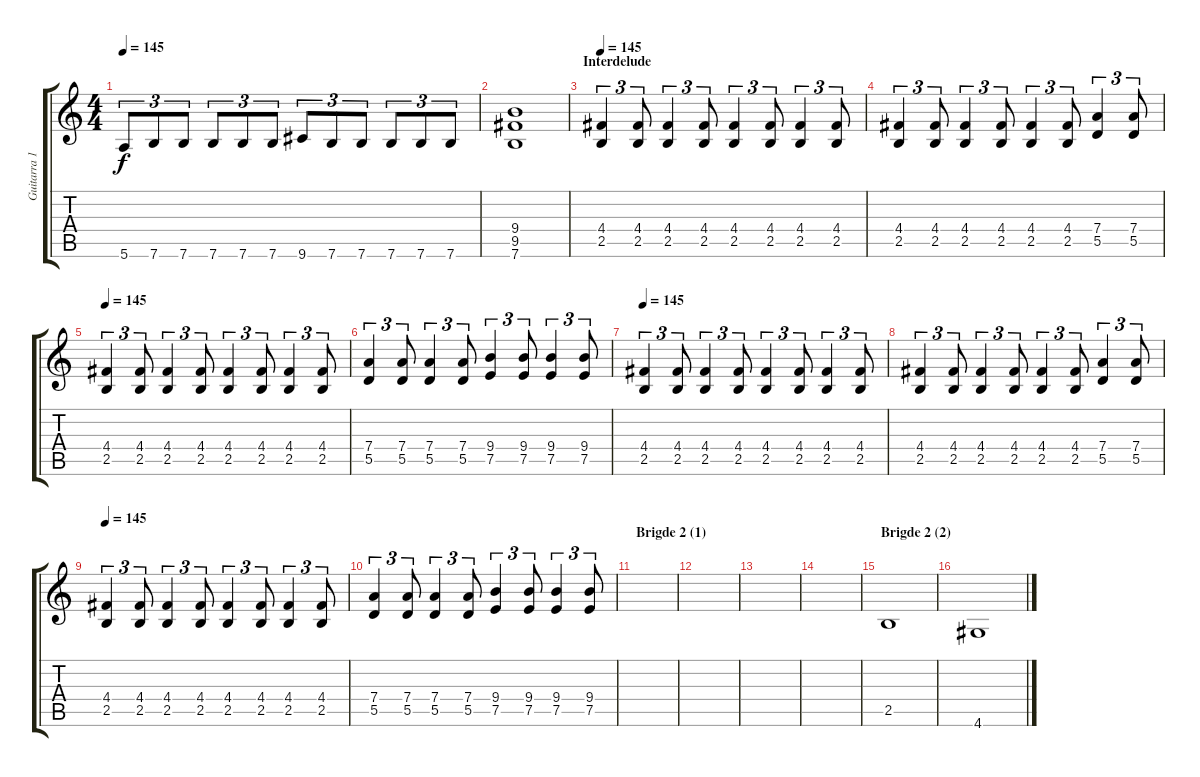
\track ("Guitarra 1" "Guitarra 1") {instrument overdrivenguitar}
\staff {score tabs}
\tuning (E4 B3 G3 D3 A2 E2) {hide}
\ts (4 4)
\tempo 145
\clef g2
\ks c
5.6.8{tu (3 2) dy f} 7.6.8{tu (3 2)} 7.6.8{tu (3 2)} 7.6.8{tu (3 2)} 7.6.8{tu (3 2)} 7.6.8{tu (3 2)} 9.6.8{tu (3 2)} 7.6.8{tu (3 2)} 7.6.8{tu (3 2)} 7.6.8{tu (3 2)} 7.6.8{tu (3 2)} 7.6.8{tu (3 2)} |
(9.4 9.5 7.6).1 |
\section ("" "Interdelude")
\tempo 145
(4.4 2.5).4{tu (3 2) volume 13} (4.4 2.5).8{tu (3 2)} (4.4 2.5).4{tu (3 2)} (4.4 2.5).8{tu (3 2)} (4.4 2.5).4{tu (3 2)} (4.4 2.5).8{tu (3 2)} (4.4 2.5).4{tu (3 2)} (4.4 2.5).8{tu (3 2)} |
(4.4 2.5).4{tu (3 2)} (4.4 2.5).8{tu (3 2)} (4.4 2.5).4{tu (3 2)} (4.4 2.5).8{tu (3 2)} (4.4 2.5).4{tu (3 2)} (4.4 2.5).8{tu (3 2)} (7.4 5.5).4{tu (3 2)} (7.4 5.5).8{tu (3 2)} |
\tempo 145
(4.4 2.5).4{tu (3 2) volume 10} (4.4 2.5).8{tu (3 2)} (4.4 2.5).4{tu (3 2)} (4.4 2.5).8{tu (3 2)} (4.4 2.5).4{tu (3 2)} (4.4 2.5).8{tu (3 2)} (4.4 2.5).4{tu (3 2)} (4.4 2.5).8{tu (3 2)} |
(7.4 5.5).4{tu (3 2)} (7.4 5.5).8{tu (3 2)} (7.4 5.5).4{tu (3 2)} (7.4 5.5).8{tu (3 2)} (9.4 7.5).4{tu (3 2)} (9.4 7.5).8{tu (3 2)} (9.4 7.5).4{tu (3 2)} (9.4 7.5).8{tu (3 2)} |
\tempo 145
(4.4 2.5).4{tu (3 2) volume 13} (4.4 2.5).8{tu (3 2)} (4.4 2.5).4{tu (3 2)} (4.4 2.5).8{tu (3 2)} (4.4 2.5).4{tu (3 2)} (4.4 2.5).8{tu (3 2)} (4.4 2.5).4{tu (3 2)} (4.4 2.5).8{tu (3 2)} |
(4.4 2.5).4{tu (3 2)} (4.4 2.5).8{tu (3 2)} (4.4 2.5).4{tu (3 2)} (4.4 2.5).8{tu (3 2)} (4.4 2.5).4{tu (3 2)} (4.4 2.5).8{tu (3 2)} (7.4 5.5).4{tu (3 2)} (7.4 5.5).8{tu (3 2)} |
\tempo 145
(4.4 2.5).4{tu (3 2) volume 10} (4.4 2.5).8{tu (3 2)} (4.4 2.5).4{tu (3 2)} (4.4 2.5).8{tu (3 2)} (4.4 2.5).4{tu (3 2)} (4.4 2.5).8{tu (3 2)} (4.4 2.5).4{tu (3 2)} (4.4 2.5).8{tu (3 2)} |
(7.4 5.5).4{tu (3 2)} (7.4 5.5).8{tu (3 2)} (7.4 5.5).4{tu (3 2)} (7.4 5.5).8{tu (3 2)} (9.4 7.5).4{tu (3 2)} (9.4 7.5).8{tu (3 2)} (9.4 7.5).4{tu (3 2)} (9.4 7.5).8{tu (3 2)} |
\section ("" "Brigde 2 (1)")
|
|
|
|
\section ("" "Brigde 2 (2)")
2.5.1 |
4.6.1
